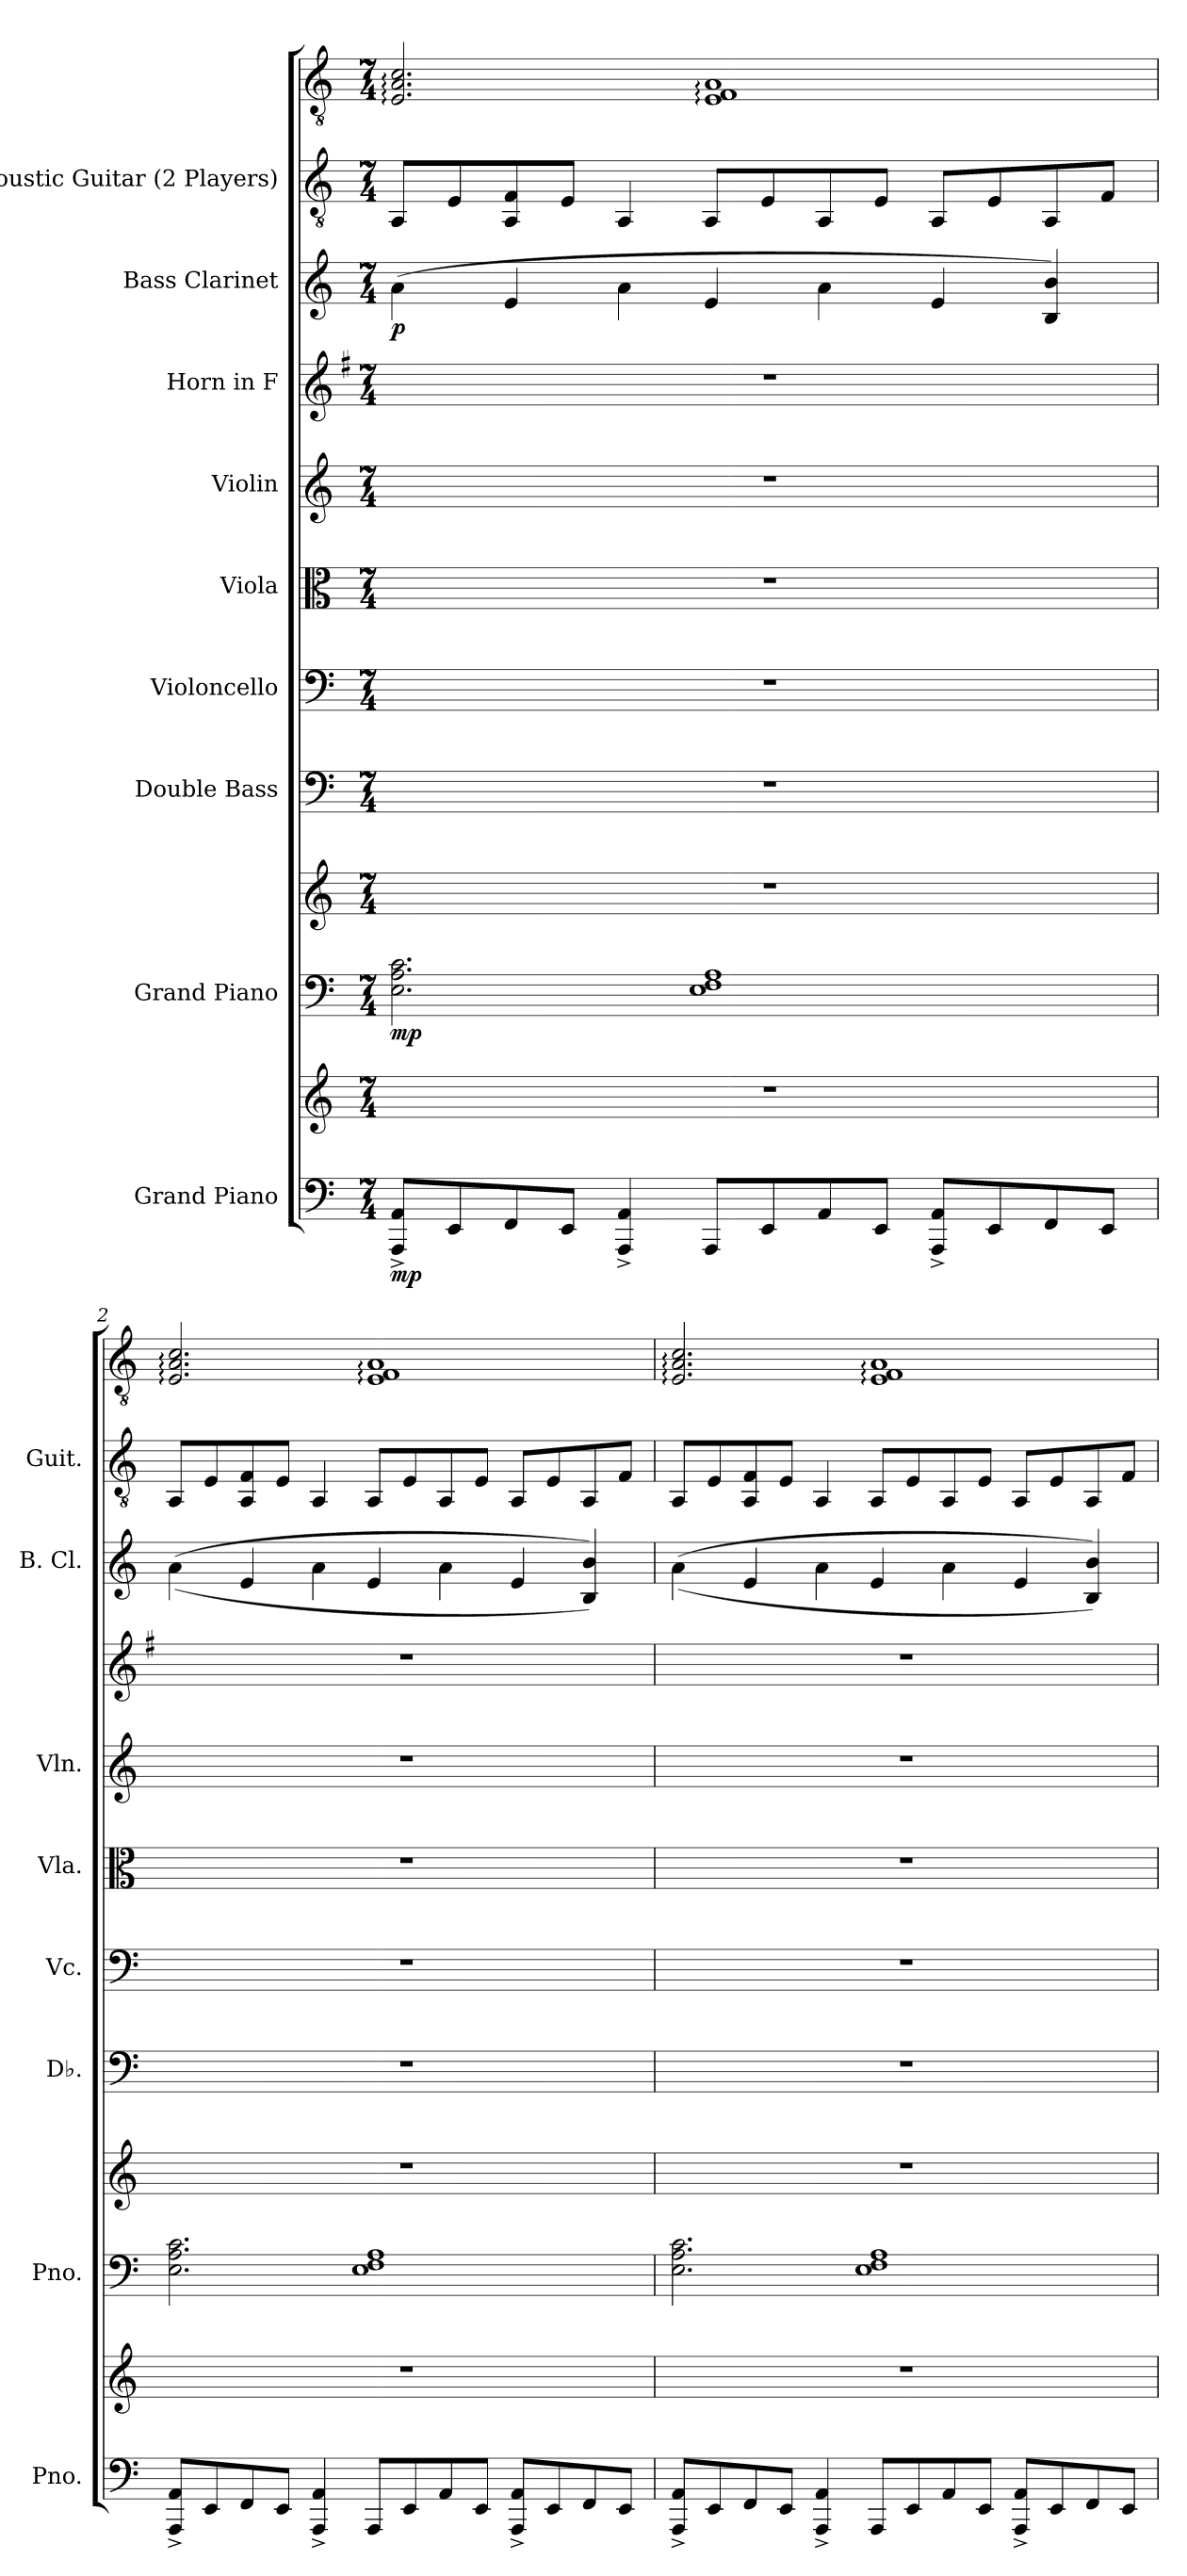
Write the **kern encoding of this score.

**kern	**kern	**dynam	**kern	**kern	**dynam	**kern	**kern	**kern	**kern	**kern	**kern	**dynam	**kern	**kern	**dynam
*part9	*part9	*part9	*part8	*part8	*part8	*part7	*part6	*part5	*part4	*part3	*part2	*part2	*part1	*part1	*part1
*staff12	*staff11	*staff11/12	*staff10	*staff9	*staff9/10	*staff8	*staff7	*staff6	*staff5	*staff4	*staff3	*staff3	*staff2	*staff1	*staff1/2
*I"Grand Piano	*	*	*I"Grand Piano	*	*	*I"Double Bass	*I"Violoncello	*I"Viola	*I"Violin	*I"Horn in F	*I"Bass Clarinet	*	*I"Acoustic Guitar (2 Players)	*	*
*I'Pno.	*	*	*I'Pno.	*	*	*I'Db.	*I'Vc.	*I'Vla.	*I'Vln.	*	*I'B. Cl.	*	*I'Guit.	*	*
*clefF4	*clefG2	*	*clefF4	*clefG2	*	*clefF4	*clefF4	*clefC3	*clefG2	*clefG2	*clefG2	*	*clefGv2	*clefGv2	*
*	*	*	*	*	*	*ITrd7c12	*	*	*	*ITrd4c7	*ITrd8c14	*	*	*	*
*k[]	*k[]	*	*k[]	*k[]	*	*k[]	*k[]	*k[]	*k[]	*k[]	*k[]	*	*k[]	*k[]	*
*M7/4	*M7/4	*	*M7/4	*M7/4	*	*M7/4	*M7/4	*M7/4	*M7/4	*M7/4	*M7/4	*	*M7/4	*M7/4	*
*MM200	*MM200	*	*MM200	*MM200	*	*MM200	*MM200	*MM200	*MM200	*MM200	*MM200	*	*MM200	*MM200	*
=1	=1	=1	=1	=1	=1	=1	=1	=1	=1	=1	=1	=1	=1	=1	=1
!	!	!LO:DY:b=2	!	!	!LO:DY:b=2	!	!	!	!	!	!	!LO:DY:b	!	!	!LO:DY:b=2
!	!	!	!	!	!	!	!	!	!	!	!	!	!	!	!LO:DY:n=1:b
8AAA/^ 8AA/^L	1..r	mp	2.E\ 2.A\ 2.c\	1..r	mp	1..r	1..r	1..r	1..r	1..r	(4A!\	p	8AA/L	2.E/: 2.A/: 2.c/:	mp mp
8EE/	.	.	.	.	.	.	.	.	.	.	.	.	8E/	.	.
8FF/	.	.	.	.	.	.	.	.	.	.	4E!/	.	8AA/ 8F/	.	.
8EE/J	.	.	.	.	.	.	.	.	.	.	.	.	8E/J	.	.
4AAA/^ 4AA/^	.	.	.	.	.	.	.	.	.	.	4A!\	.	4AA/	.	.
8AAA/L	.	.	1E 1F 1A	.	.	.	.	.	.	.	4E!/	.	8AA/L	1E: 1F: 1A:	.
8EE/	.	.	.	.	.	.	.	.	.	.	.	.	8E/	.	.
8AA/	.	.	.	.	.	.	.	.	.	.	4A!\	.	8AA/	.	.
8EE/J	.	.	.	.	.	.	.	.	.	.	.	.	8E/J	.	.
8AAA/^ 8AA/^L	.	.	.	.	.	.	.	.	.	.	4E!/	.	8AA/L	.	.
8EE/	.	.	.	.	.	.	.	.	.	.	.	.	8E/	.	.
8FF/	.	.	.	.	.	.	.	.	.	.	4BB!/ 4B!/)	.	8AA/	.	.
8EE/J	.	.	.	.	.	.	.	.	.	.	.	.	8F/J	.	.
=2	=2	=2	=2	=2	=2	=2	=2	=2	=2	=2	=2	=2	=2	=2	=2
8AAA/^ 8AA/^L	1..r	.	2.E\ 2.A\ 2.c\	1..r	.	1..r	1..r	1..r	1..r	1..r	((4A!\	.	8AA/L	2.E/: 2.A/: 2.c/:	.
8EE/	.	.	.	.	.	.	.	.	.	.	.	.	8E/	.	.
8FF/	.	.	.	.	.	.	.	.	.	.	4E!/	.	8AA/ 8F/	.	.
8EE/J	.	.	.	.	.	.	.	.	.	.	.	.	8E/J	.	.
4AAA/^ 4AA/^	.	.	.	.	.	.	.	.	.	.	4A!\	.	4AA/	.	.
8AAA/L	.	.	1E 1F 1A	.	.	.	.	.	.	.	4E!/	.	8AA/L	1E: 1F: 1A:	.
8EE/	.	.	.	.	.	.	.	.	.	.	.	.	8E/	.	.
8AA/	.	.	.	.	.	.	.	.	.	.	4A!\	.	8AA/	.	.
8EE/J	.	.	.	.	.	.	.	.	.	.	.	.	8E/J	.	.
8AAA/^ 8AA/^L	.	.	.	.	.	.	.	.	.	.	4E!/	.	8AA/L	.	.
8EE/	.	.	.	.	.	.	.	.	.	.	.	.	8E/	.	.
8FF/	.	.	.	.	.	.	.	.	.	.	4BB!/ 4B!/))	.	8AA/	.	.
8EE/J	.	.	.	.	.	.	.	.	.	.	.	.	8F/J	.	.
!!LO:PB:g=z
=3	=3	=3	=3	=3	=3	=3	=3	=3	=3	=3	=3	=3	=3	=3	=3
8AAA/^ 8AA/^L	1..r	.	2.E\ 2.A\ 2.c\	1..r	.	1..r	1..r	1..r	1..r	1..r	((4A!\	.	8AA/L	2.E/: 2.A/: 2.c/:	.
8EE/	.	.	.	.	.	.	.	.	.	.	.	.	8E/	.	.
8FF/	.	.	.	.	.	.	.	.	.	.	4E!/	.	8AA/ 8F/	.	.
8EE/J	.	.	.	.	.	.	.	.	.	.	.	.	8E/J	.	.
4AAA/^ 4AA/^	.	.	.	.	.	.	.	.	.	.	4A!\	.	4AA/	.	.
8AAA/L	.	.	1E 1F 1A	.	.	.	.	.	.	.	4E!/	.	8AA/L	1E: 1F: 1A:	.
8EE/	.	.	.	.	.	.	.	.	.	.	.	.	8E/	.	.
8AA/	.	.	.	.	.	.	.	.	.	.	4A!\	.	8AA/	.	.
8EE/J	.	.	.	.	.	.	.	.	.	.	.	.	8E/J	.	.
8AAA/^ 8AA/^L	.	.	.	.	.	.	.	.	.	.	4E!/	.	8AA/L	.	.
8EE/	.	.	.	.	.	.	.	.	.	.	.	.	8E/	.	.
8FF/	.	.	.	.	.	.	.	.	.	.	4BB!/ 4B!/))	.	8AA/	.	.
8EE/J	.	.	.	.	.	.	.	.	.	.	.	.	8F/J	.	.
=	=	=	=	=	=	=	=	=	=	=	=	=	=	=	=
*-	*-	*-	*-	*-	*-	*-	*-	*-	*-	*-	*-	*-	*-	*-	*-
